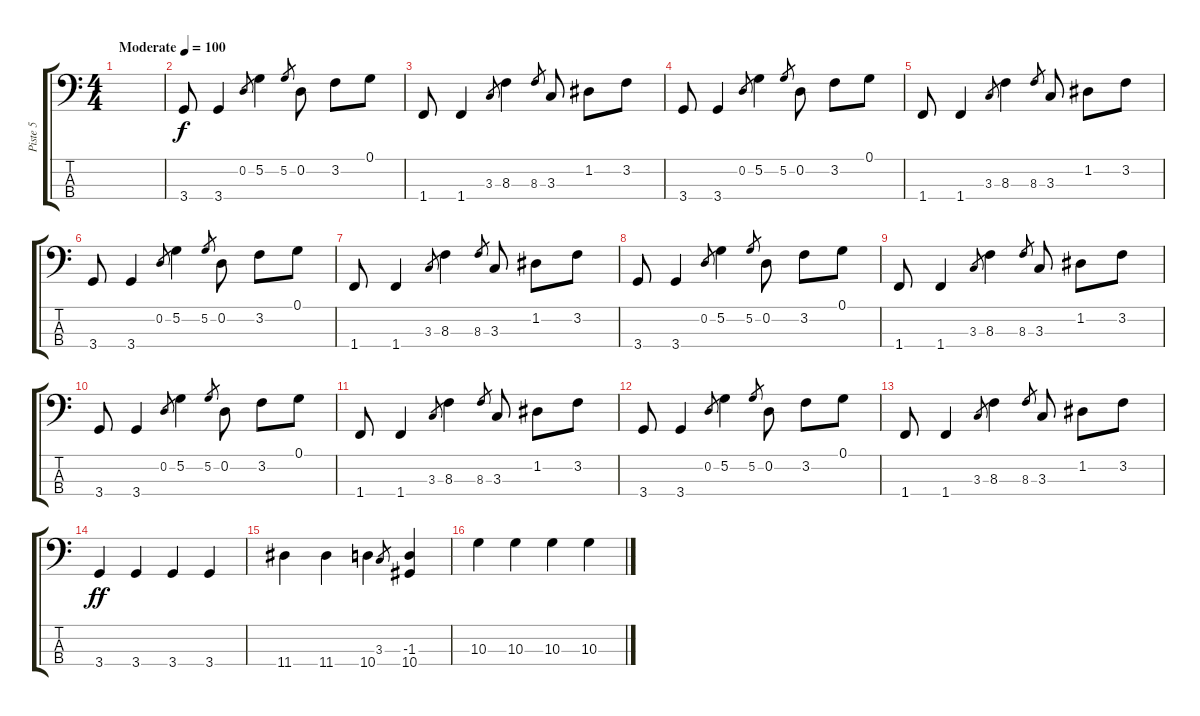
\track ("Piste 5" "Piste 5") {instrument electricbassfinger}
\staff {score tabs}
\tuning (G2 D2 A1 E1) {hide}
\ts (4 4)
\tempo (100 "Moderate")
\clef f4
\ks c
|
3.4.8 3.4.4 0.2.8{gr} 5.2.4 5.2.8{gr} 0.2.8 3.2.8 0.1.8 |
1.4.8 1.4.4 3.3.8{gr} 8.3.4 8.3.8{gr} 3.3.8 1.2.8 3.2.8 |
3.4.8 3.4.4 0.2.8{gr} 5.2.4 5.2.8{gr} 0.2.8 3.2.8 0.1.8 |
1.4.8 1.4.4 3.3.8{gr} 8.3.4 8.3.8{gr} 3.3.8 1.2.8 3.2.8 |
3.4.8 3.4.4 0.2.8{gr} 5.2.4 5.2.8{gr} 0.2.8 3.2.8 0.1.8 |
1.4.8 1.4.4 3.3.8{gr} 8.3.4 8.3.8{gr} 3.3.8 1.2.8 3.2.8 |
3.4.8 3.4.4 0.2.8{gr} 5.2.4 5.2.8{gr} 0.2.8 3.2.8 0.1.8 |
1.4.8 1.4.4 3.3.8{gr} 8.3.4 8.3.8{gr} 3.3.8 1.2.8 3.2.8 |
3.4.8 3.4.4 0.2.8{gr} 5.2.4 5.2.8{gr} 0.2.8 3.2.8 0.1.8 |
1.4.8 1.4.4 3.3.8{gr} 8.3.4 8.3.8{gr} 3.3.8 1.2.8 3.2.8 |
3.4.8 3.4.4 0.2.8{gr} 5.2.4 5.2.8{gr} 0.2.8 3.2.8 0.1.8 |
1.4.8 1.4.4 3.3.8{gr} 8.3.4 8.3.8{gr} 3.3.8 1.2.8 3.2.8 |
3.4.4{dy ff} 3.4.4 3.4.4 3.4.4 |
11.4.4 11.4.4 10.4.4 3.3.8{gr} (-1.3 10.4).4 |
10.3.4 10.3.4 10.3.4 10.3.4
